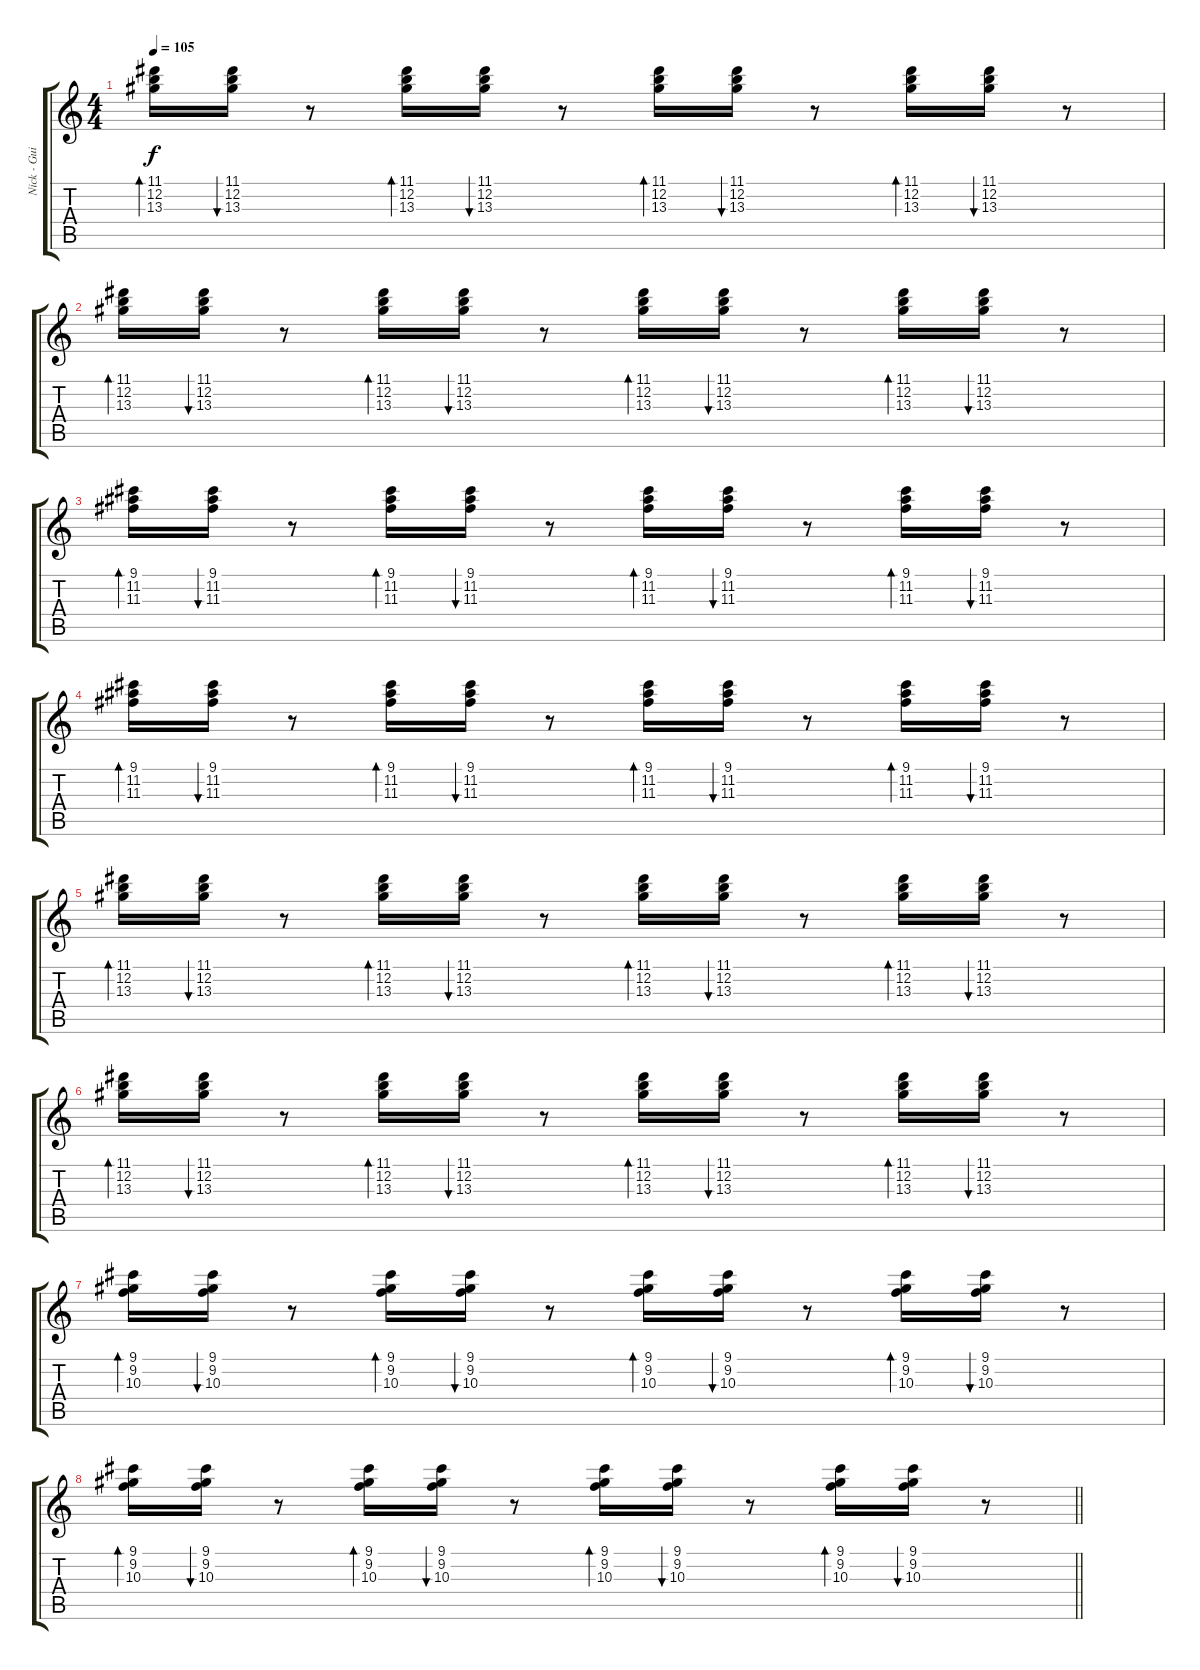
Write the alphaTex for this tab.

\track ("Nick - Guitar RSE" "Nick - Gui") {instrument distortionguitar}
\staff {score tabs}
\tuning (E4 B3 G3 D3 A2 E2) {hide}
\ts (4 4)
\tempo 105
\clef g2
\ks c
(11.1 12.2 13.3).16{bd 60 dy f} (11.1 12.2 13.3).16{bu 60} r.8 (11.1 12.2 13.3).16{bd 60} (11.1 12.2 13.3).16{bu 60} r.8 (11.1 12.2 13.3).16{bd 60} (11.1 12.2 13.3).16{bu 60} r.8 (11.1 12.2 13.3).16{bd 60} (11.1 12.2 13.3).16{bu 60} r.8 |
(11.1 12.2 13.3).16{bd 60} (11.1 12.2 13.3).16{bu 60} r.8 (11.1 12.2 13.3).16{bd 60} (11.1 12.2 13.3).16{bu 60} r.8 (11.1 12.2 13.3).16{bd 60} (11.1 12.2 13.3).16{bu 60} r.8 (11.1 12.2 13.3).16{bd 60} (11.1 12.2 13.3).16{bu 60} r.8 |
(9.1 11.2 11.3).16{bd 60} (9.1 11.2 11.3).16{bu 60} r.8 (9.1 11.2 11.3).16{bd 60} (9.1 11.2 11.3).16{bu 60} r.8 (9.1 11.2 11.3).16{bd 60} (9.1 11.2 11.3).16{bu 60} r.8 (9.1 11.2 11.3).16{bd 60} (9.1 11.2 11.3).16{bu 60} r.8 |
(9.1 11.2 11.3).16{bd 60} (9.1 11.2 11.3).16{bu 60} r.8 (9.1 11.2 11.3).16{bd 60} (9.1 11.2 11.3).16{bu 60} r.8 (9.1 11.2 11.3).16{bd 60} (9.1 11.2 11.3).16{bu 60} r.8 (9.1 11.2 11.3).16{bd 60} (9.1 11.2 11.3).16{bu 60} r.8 |
(11.1 12.2 13.3).16{bd 60} (11.1 12.2 13.3).16{bu 60} r.8 (11.1 12.2 13.3).16{bd 60} (11.1 12.2 13.3).16{bu 60} r.8 (11.1 12.2 13.3).16{bd 60} (11.1 12.2 13.3).16{bu 60} r.8 (11.1 12.2 13.3).16{bd 60} (11.1 12.2 13.3).16{bu 60} r.8 |
(11.1 12.2 13.3).16{bd 60} (11.1 12.2 13.3).16{bu 60} r.8 (11.1 12.2 13.3).16{bd 60} (11.1 12.2 13.3).16{bu 60} r.8 (11.1 12.2 13.3).16{bd 60} (11.1 12.2 13.3).16{bu 60} r.8 (11.1 12.2 13.3).16{bd 60} (11.1 12.2 13.3).16{bu 60} r.8 |
(9.1 9.2 10.3).16{bd 60} (9.1 9.2 10.3).16{bu 60} r.8 (9.1 9.2 10.3).16{bd 60} (9.1 9.2 10.3).16{bu 60} r.8 (9.1 9.2 10.3).16{bd 60} (9.1 9.2 10.3).16{bu 60} r.8 (9.1 9.2 10.3).16{bd 60} (9.1 9.2 10.3).16{bu 60} r.8 |
\barLineRight lightlight
(9.1 9.2 10.3).16{bd 60} (9.1 9.2 10.3).16{bu 60} r.8 (9.1 9.2 10.3).16{bd 60} (9.1 9.2 10.3).16{bu 60} r.8 (9.1 9.2 10.3).16{bd 60} (9.1 9.2 10.3).16{bu 60} r.8 (9.1 9.2 10.3).16{bd 60} (9.1 9.2 10.3).16{bu 60} r.8
